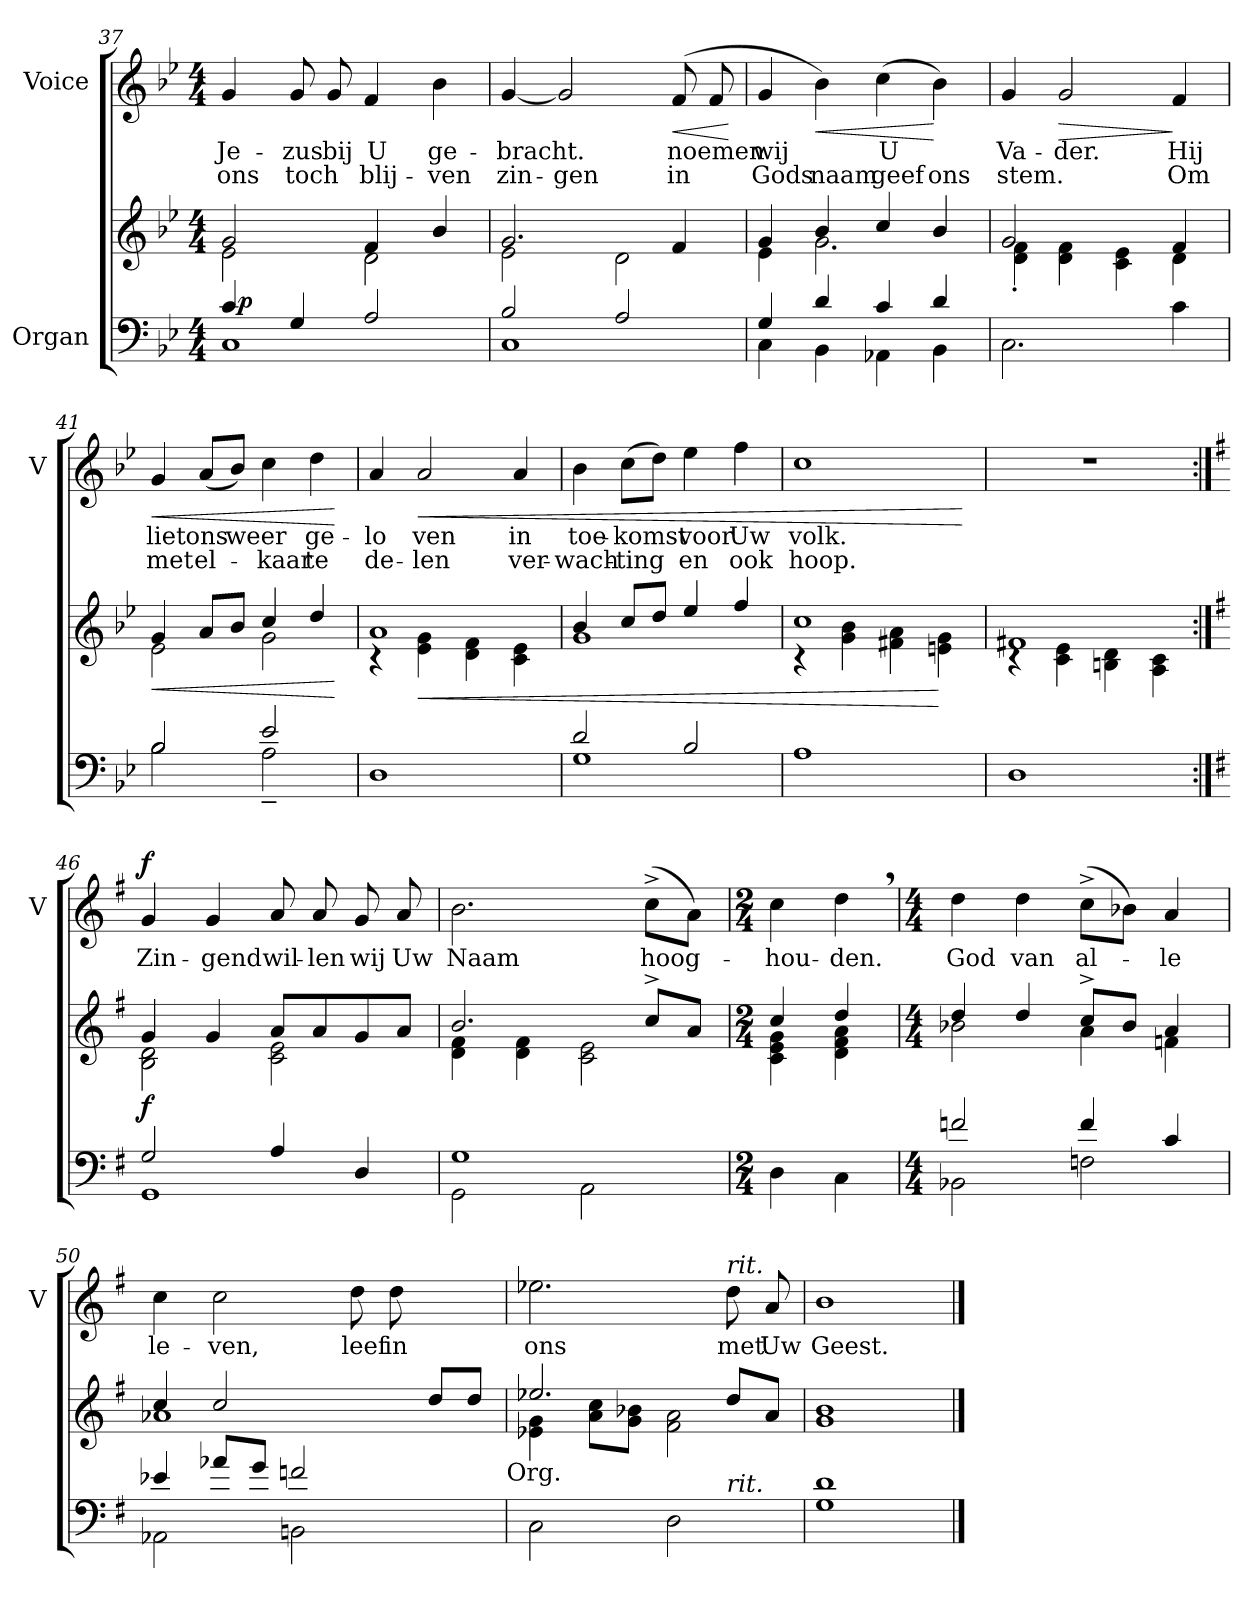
**kern	**kern	**dynam	**kern	**text	**text	**dynam
*part2	*part2	*part2	*part1	*part1	*part1	*part1
*staff3	*staff2	*staff2/3	*staff1	*staff1	*staff1	*staff1
*I"Organ	*	*	*I"Voice	*	*	*
*	*	*	*I'V	*	*	*
*clefF4	*clefG2	*	*clefG2	*	*	*
*k[b-e-]	*k[b-e-]	*	*k[b-e-]	*	*	*
*B-:	*B-:	*	*B-:	*	*	*
*M4/4	*M4/4	*	*M4/4	*	*	*
=37	=37	=37	=37	=37	=37	=37
*^	*^	*	*	*	*	*
!	!	!	!	!	!	!LO:LY:b	!LO:LY:b	!
*	*^	*	*	*	*	*	*	*
4c/	1C	32ryy	2g/	2e-\	.	4g/	Je-	ons	.
!	!	!	!	!	!LO:DY:a=2	!	!	!	!
.	.	2ryy	.	.	p	.	.	.	.
!	!	!	!	!	!	!	!LO:LY:b	!LO:LY:b	!
4G/	.	.	.	.	.	8g/	-zus	toch	.
!	!	!	!	!	!	!	!LO:LY:b	!	!
.	.	.	.	.	.	8g/	bij	.	.
!	!	!	!	!	!	!	!LO:LY:b	!LO:LY:b	!
2A/	.	.	4f/	2d\	.	4f/	U	blij-	.
.	.	4...ryy	.	.	.	.	.	.	.
!	!	!	!	!	!	!	!LO:LY:b	!LO:LY:b	!
.	.	.	4b-/	.	.	4b-\	ge-	-ven	.
=38	=38	=38	=38	=38	=38	=38	=38	=38	=38
!	!	!	!	!	!	!	!LO:LY:b	!LO:LY:b	!
*	*v	*v	*	*	*	*	*	*	*
2B-/	1C	2.g/	2e-\	.	[<4g/	-bracht.	zin-	.
!	!	!	!	!	!	!	!LO:LY:b	!
.	.	.	.	.	2g/]	.	-gen	.
2A/	.	.	2d\	.	.	.	.	.
!	!	!	!	!	!	!LO:LY:b	!LO:LY:b	!LO:HP:b
.	.	4f/	.	.	(<8f/	noemen	in	<
.	.	.	.	.	8f/	.	.	.
*v	*v	*	*	*	*	*	*	*
*	*v	*v	*	*	*	*	*
.	.	.	.	.	.	[
!!LO:LB:g=z
=39	=39	=39	=39	=39	=39	=39
*^	*^	*	*	*	*	*
!	!	!	!	!	!	!LO:LY:b	!LO:LY:b	!
4G/	4C\	4g/	4e-\	.	4g/	wij	Gods	.
!	!	!	!	!	!	!	!LO:LY:b	!LO:HP:b
4d/	4BB-\	4b-/	2.g\	.	4b-\)	.	naam	<
!	!	!	!	!	!	!LO:LY:b	!LO:LY:b	!
4c/	4AA-X\	4cc/	.	.	(>4cc\	U	geef	.
!	!	!	!	!	!	!	!LO:LY:b	!
4d/	4BB-\	4b-/	.	.	4b-\)	.	ons	[
=40	=40	=40	=40	=40	=40	=40	=40	=40
!	!	!	!	!	!	!LO:LY:b	!LO:LY:b	!
*v	*v	*	*	*	*	*	*	*
2.C\	2g/	4d\'< 4f\'<	.	4g/	Va-	stem.	.
!	!	!	!	!	!LO:LY:b	!	!LO:HP:b
.	.	4d\ 4f\	.	2g/	-der.	.	>
.	4ryy	4c\ 4e-\	.	.	.	.	.
!	!	!	!	!	!LO:LY:b	!LO:LY:b	!
4c\	4f/	4d\	.	4f/	Hij	Om	]
=41	=41	=41	=41	=41	=41	=41	=41
*^	*	*	*	*	*	*	*
!	!	!	!	!LO:HP:b	!	!LO:LY:b	!LO:LY:b	!LO:HP:b
2B-/	2B-\	4g/	2e-\	<	4g/	liet	met	<
!	!	!	!	!	!	!LO:LY:b	!LO:LY:b	!
.	.	8a/L	.	.	(<8a/L	ons	el-	.
!	!	!	!	!	!	!LO:LY:b	!	!
.	.	8b-/J	.	.	8b-/J)	weer	.	.
!	!	!	!	!	!	!	!LO:LY:b	!
2e-/	2A~<\	4cc/	2g\	.	4cc\	.	-kaar	.
!	!	!	!	!	!	!LO:LY:b	!LO:LY:b	!
.	.	4dd/	.	.	4dd\	ge-	te	.
*v	*v	*	*	*	*	*	*	*
*	*v	*v	*	*	*	*	*
.	.	[	.	.	.	[
!!LO:PB:g=z
=42	=42	=42	=42	=42	=42	=42
*	*^	*	*	*	*	*
!	!	!	!	!	!LO:LY:b:rj	!LO:LY:b:rj	!
1D	1a	4rc	.	4a/	-lo	de-	.
!	!	!	!LO:HP:b	!	!LO:LY:b	!LO:LY:b	!LO:HP:b
.	.	4e-\ 4g\	<	2a/	ven	-len	<
.	.	4d\ 4f\	.	.	.	.	.
!	!	!	!	!	!LO:LY:b	!LO:LY:b	!
.	.	4c\ 4e-\	.	4a/	in	ver-	.
=43	=43	=43	=43	=43	=43	=43	=43
*^	*	*	*	*	*	*	*
!	!	!	!	!	!	!LO:LY:b:rj	!LO:LY:b:rj	!
2d/	1G	4b-/	1g	.	4b-\	toe-	-wach-	.
!	!	!	!	!	!	!LO:LY:b	!LO:LY:b	!
.	.	8cc/L	.	.	(>8cc\L	-komst	-ting	.
.	.	8dd/J	.	.	8dd\J)	.	.	.
!	!	!	!	!	!	!LO:LY:b	!LO:LY:b	!
2B-/	.	4ee-/	.	.	4ee-\	voor	en	.
!	!	!	!	!	!	!LO:LY:b	!LO:LY:b	!
.	.	4ff/	.	.	4ff\	Uw	ook	.
*v	*v	*	*	*	*	*	*	*
=44	=44	=44	=44	=44	=44	=44	=44
!	!	!	!	!	!LO:LY:b	!LO:LY:b	!
1A	1cc	4rc	.	1cc	volk.	hoop.	.
.	.	4g\ 4b-\	.	.	.	.	.
.	.	4f#X\ 4a\	.	.	.	.	.
.	.	4en\ 4g\	[	.	.	.	.
*	*v	*v	*	*	*	*	*
.	.	.	.	.	.	[
=45	=45	=45	=45	=45	=45	=45
*	*^	*	*	*	*	*
1D	1f#X	4rc	.	1r	.	.	.
.	.	4c\ 4e-\	.	.	.	.	.
.	.	4Bn\ 4d\	.	.	.	.	.
.	.	4A\ 4c\	.	.	.	.	.
!!LO:LB:g=z
=46:|!	=46:|!	=46:|!	=46:|!	=46:|!	=46:|!	=46:|!	=46:|!
*k[f#]	*k[f#]	*	*	*k[f#]	*	*	*
*G:	*G:	*	*	*G:	*	*	*
*^	*	*	*	*	*	*	*
!	!	!	!	!LO:DY:a=2	!	!LO:LY:b	!	!LO:DY:b
2G/	1GG	4g/	2B\ 2d\	f	4g/	Zin-	.	f
!	!	!	!	!	!	!LO:LY:b	!	!
.	.	4g/	.	.	4g/	-gend	.	.
!	!	!	!	!	!	!LO:LY:b	!	!
4A/	.	8a/L	2c\ 2e\	.	8a/	wil-	.	.
!	!	!	!	!	!	!LO:LY:b:rj	!	!
.	.	8a/	.	.	8a/	-len	.	.
!	!	!	!	!	!	!LO:LY:b	!	!
4D/	.	8g/	.	.	8g/	wij	.	.
!	!	!	!	!	!	!LO:LY:b	!	!
.	.	8a/J	.	.	8a/	Uw	.	.
=47	=47	=47	=47	=47	=47	=47	=47	=47
!	!	!	!	!	!	!LO:LY:b	!	!
1G	2GG\	2.b/	4d\ 4f#\	.	2.b\	Naam	.	.
.	.	.	4d\ 4f#\	.	.	.	.	.
.	2AA\	.	2c\ 2e\	.	.	.	.	.
!	!	!	!	!	!	!LO:LY:b	!	!
.	.	8cc^>/L	.	.	(>8cc^>\L	hoog-	.	.
.	.	8a/J	.	.	8a\J)	.	.	.
*v	*v	*	*	*	*	*	*	*
=48	=48	=48	=48	=48	=48	=48	=48
*M2/4	*M2/4	*	*	*M2/4	*	*	*
!	!	!	!	!	!LO:LY:b	!	!
4D\	4cc/	4c\ 4e\ 4g\	.	4cc\	-hou-	.	.
!	!	!	!	!	!LO:LY:b	!	!
4C\	4dd/	4d\ 4f#\ 4a\	.	4dd,>\	-den.	.	.
=49	=49	=49	=49	=49	=49	=49	=49
*M4/4	*M4/4	*	*	*M4/4	*	*	*
*^	*	*	*	*	*	*	*
!	!	!	!	!	!	!LO:LY:b	!	!
2fn/	2BB-X\	4dd/	2b-X\	.	4dd\	God	.	.
!	!	!	!	!	!	!LO:LY:b	!	!
.	.	4dd/	.	.	4dd\	van	.	.
!	!	!	!	!	!	!LO:LY:b	!	!
4f/	2Fn\	8cc^>/L	4a\	.	(>8cc^>\L	al-	.	.
.	.	8b-/J	.	.	8b-X\J)	.	.	.
!	!	!	!	!	!	!LO:LY:b	!	!
4c/	.	4a/	4fn\	.	4a/	-le	.	.
!!LO:LB:g=z
=50	=50	=50	=50	=50	=50	=50	=50	=50
!	!	!	!	!	!	!LO:LY:b	!	!
4e-X/	2AA-X\	4cc/	1a-X	.	4cc\	le-	.	.
!	!	!	!	!	!	!LO:LY:b	!	!
8a-X/L	.	2cc/	.	.	2cc\	-ven,	.	.
8g/J	.	.	.	.	.	.	.	.
2fn/	2BBni\	.	.	.	.	.	.	.
!	!	!	!	!	!	!LO:LY:b	!	!
.	.	4ryy	.	.	8dd\	leef	.	.
!	!	!	!	!	!	!LO:LY:b	!	!
.	.	.	.	.	8dd\	in	.	.
4ryy	4ryy	8dd/L	4ryy	.	4ryy	.	.	.
.	.	8dd/J	.	.	.	.	.	.
!	!	!LO:TX:b:t=Org.	!	!	!	!	!	!
=51	=51	=51	=51	=51	=51	=51	=51	=51
!	!	!	!	!	!	!LO:LY:b	!	!
2C\	2.ryy	2.ee-X/	4e-X\ 4g\	.	2.ee-X\	ons	.	.
.	.	.	8a\ 8cc\L	.	.	.	.	.
.	.	.	8g\ 8b-X\J	.	.	.	.	.
2D\	.	.	2f#\ 2a\	.	.	.	.	.
!	!	!	!	!	!LO:TX:a:i:t=rit.	!	!	!
!	!LO:TX:a:i:t=rit.	!	!	!	!	!	!	!
!	!	!	!	!	!	!LO:LY:b	!	!
.	4ryy	8dd/L	.	.	8dd\	met	.	.
!	!	!	!	!	!	!LO:LY:b	!	!
.	.	8a/J	.	.	8a/	Uw	.	.
*	*	*v	*v	*	*	*	*	*
=52	=52	=52	=52	=52	=52	=52	=52
!	!	!	!	!	!LO:LY:b	!	!
*v	*v	*	*	*	*	*	*
1G 1d	1g 1b	.	1b	Geest.	.	.
==	==	==	==	==	==	==
*-	*-	*-	*-	*-	*-	*-
